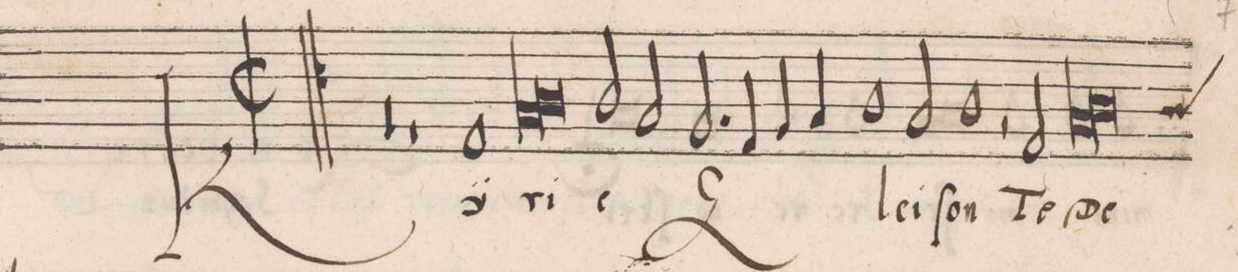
**kern	**text
*I"TENOR	*
*clefC4	*
*k[]	*
*met(c|)	*
*M2/1	*
0r	.
=2	=2
1r	.
1E	Kÿ-
=3	=3
*lig	*
1G	-ri-
1A	.
*Xlig	*
=4	=4
2A/	-e
2G/	.
2.F/	E-
4E/	.
=5	=5
4F/	.
4G/	.
1A	.
2G/	-lei-
=6	=6
1A	-ſon
2r	.
2E/	Te
=7	=7
*lig	*
1G	De-
*custos:A	*
1A	.
*Xlig	*
=8	=8
*-	*-
